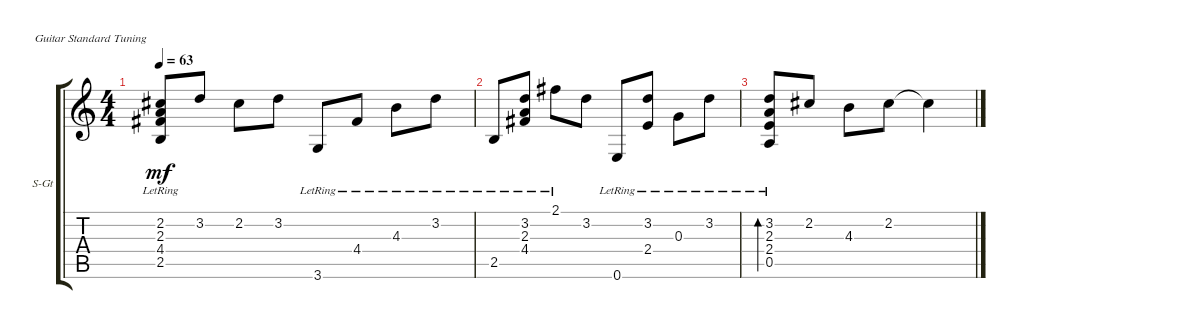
\defaultSystemsLayout 4
\bracketExtendMode groupsimilarinstruments
\firstSystemTrackNameOrientation horizontal
\otherSystemsTrackNameOrientation horizontal
\track ("Steel Guitar" "S-Gt") {instrument acousticguitarsteel}
\staff {score tabs}
\tuning (E4 B3 G3 D3 A2 E2)
\ts (4 4)
\tempo 63
\clef g2
\ks c
(2.5{lr} 4.4{lr} 2.3{lr} 2.2{lr}).8{dy mf} 3.2.8 2.2.8 3.2.8 3.6{lr}.8 4.4{lr}.8 4.3{lr}.8 3.2{lr}.8 |
2.5{lr}.8 (4.4{lr} 2.3{lr} 3.2{lr}).8 2.1{lr}.8 3.2.8 0.6{lr}.8 (3.2{lr} 2.4{lr}).8 0.3{lr}.8 3.2{lr}.8 |
(0.5{lr} 2.4{lr} 2.3{lr} 3.2).8{bd 44} 2.2.8 4.3.8 2.2.8 2.2{t}.4
